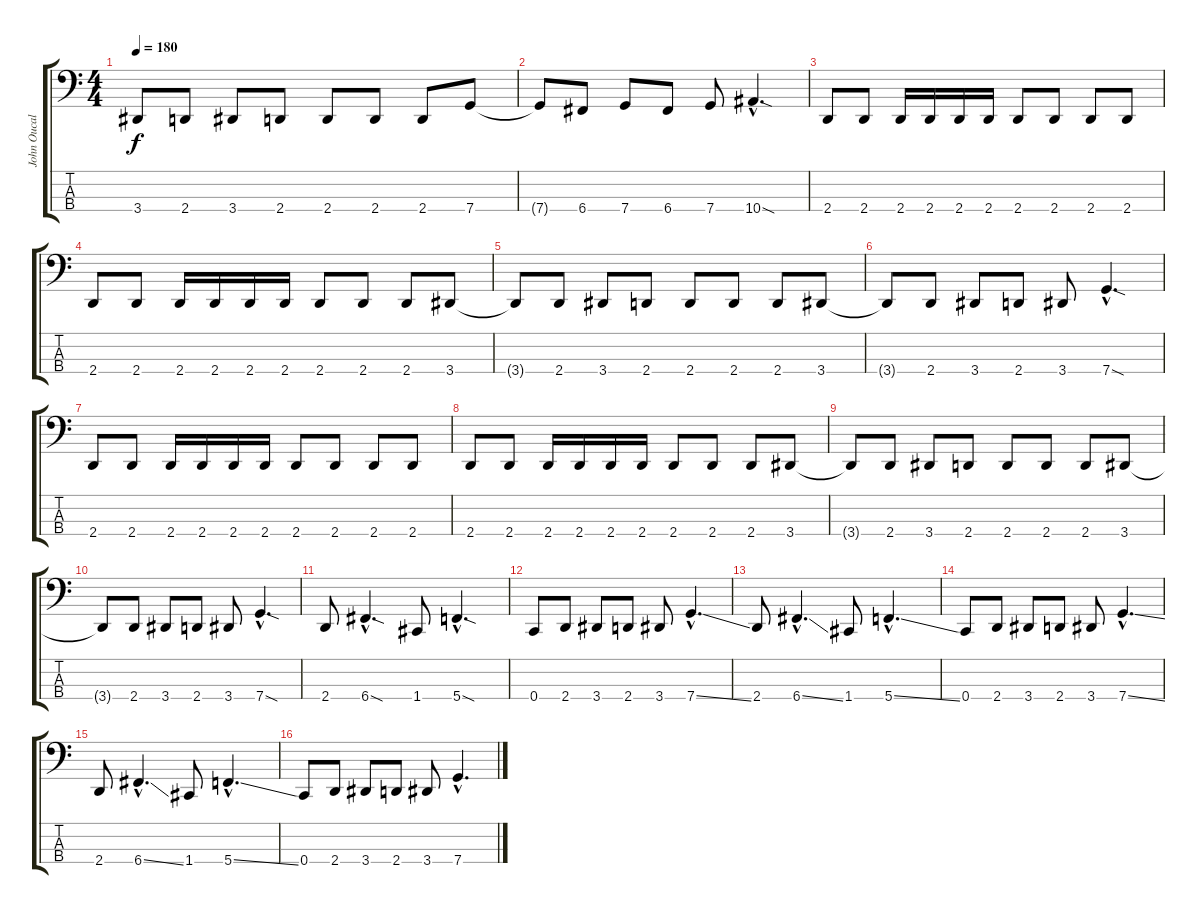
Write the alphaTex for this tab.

\track ("John Oucalt" "John Oucal") {instrument electricbasspick}
\staff {score tabs}
\tuning (F2 C2 G1 C1) {hide}
\ts (4 4)
\tempo 180
\clef f4
\ks c
3.4{t}.8{dy f} 2.4.8 3.4.8 2.4.8 2.4.8 2.4.8 2.4.8 7.4.8 |
7.4{t}.8 6.4.8 7.4.8 6.4.8 7.4.8 10.4{sod hac}.4{d} |
2.4.8 2.4.8 2.4.16 2.4.16 2.4.16 2.4.16 2.4.8 2.4.8 2.4.8 2.4.8 |
2.4.8 2.4.8 2.4.16 2.4.16 2.4.16 2.4.16 2.4.8 2.4.8 2.4.8 3.4.8 |
3.4{t}.8 2.4.8 3.4.8 2.4.8 2.4.8 2.4.8 2.4.8 3.4.8 |
3.4{t}.8 2.4.8 3.4.8 2.4.8 3.4.8 7.4{sod hac}.4{d} |
2.4.8 2.4.8 2.4.16 2.4.16 2.4.16 2.4.16 2.4.8 2.4.8 2.4.8 2.4.8 |
2.4.8 2.4.8 2.4.16 2.4.16 2.4.16 2.4.16 2.4.8 2.4.8 2.4.8 3.4.8 |
3.4{t}.8 2.4.8 3.4.8 2.4.8 2.4.8 2.4.8 2.4.8 3.4.8 |
3.4{t}.8 2.4.8 3.4.8 2.4.8 3.4.8 7.4{sod hac}.4{d} |
2.4.8 6.4{sod hac}.4{d} 1.4.8 5.4{sod hac}.4{d} |
0.4.8 2.4.8 3.4.8 2.4.8 3.4.8 7.4{ss hac}.4{d} |
2.4.8 6.4{ss hac}.4{d} 1.4.8 5.4{ss hac}.4{d} |
0.4.8 2.4.8 3.4.8 2.4.8 3.4.8 7.4{ss hac}.4{d} |
2.4.8 6.4{ss hac}.4{d} 1.4.8 5.4{ss hac}.4{d} |
0.4.8 2.4.8 3.4.8 2.4.8 3.4.8 7.4{ss hac}.4{d}
